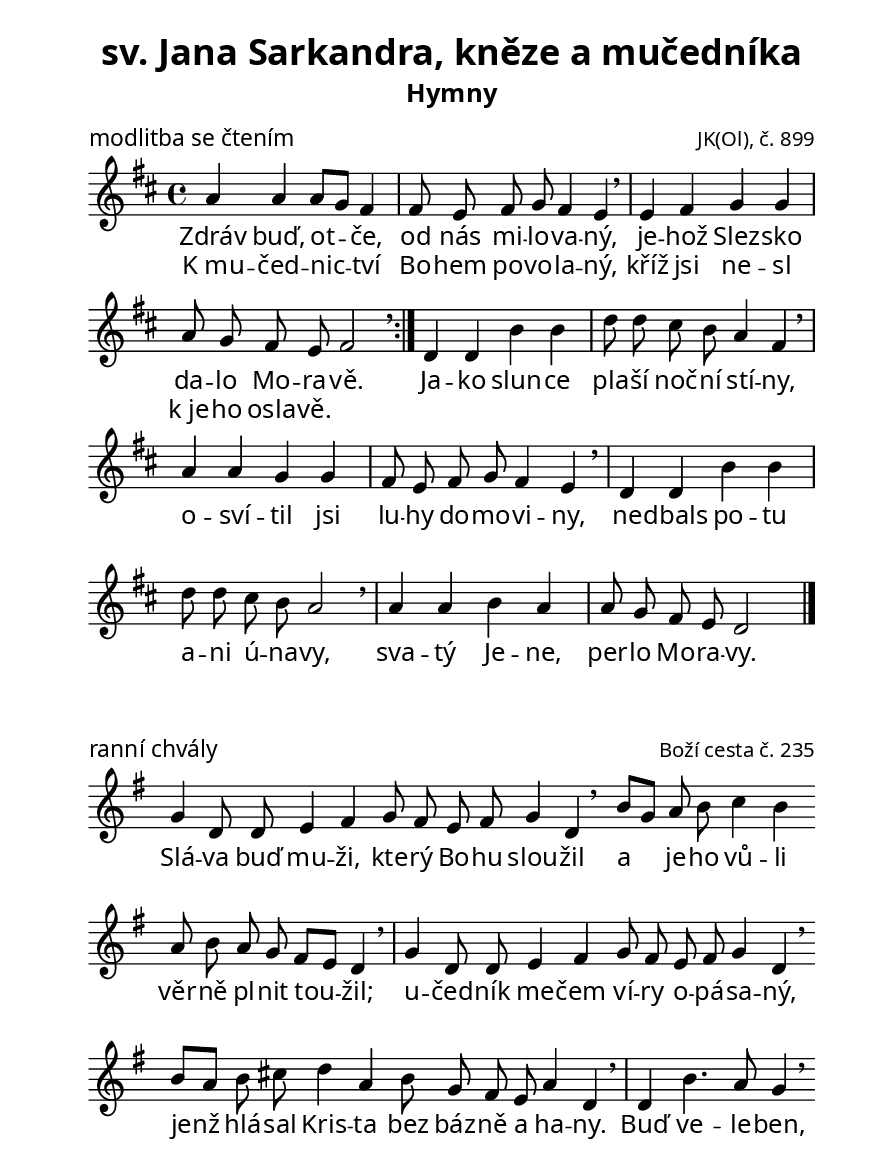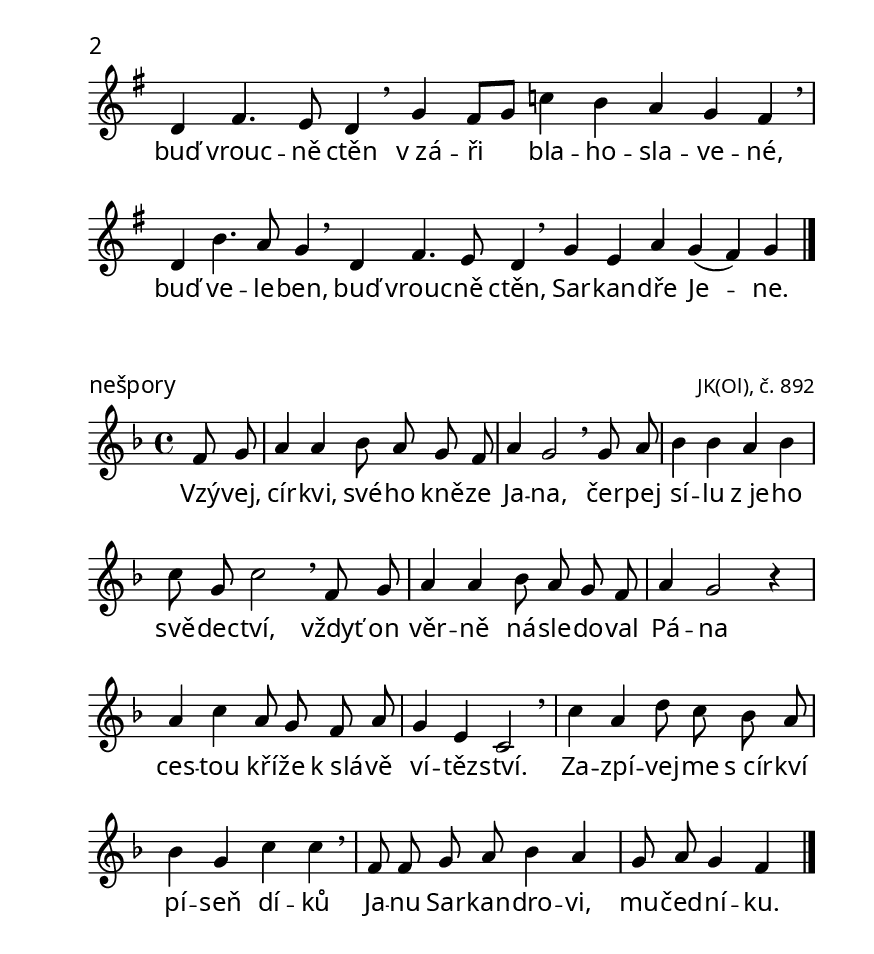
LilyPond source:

\version "2.19.16"

\include "../spolecne/layout.ly"
\include "../spolecne/tiraz.ly"
\include "../spolecne/nadpisy.ly"
\version "2.18.0"
% page style similar to that of the official Czech Divine Office hymnal

\paper {
  #(set-paper-size "a5")

  top-margin = 1\cm
  bottom-margin = 1\cm
  right-margin = 1\cm
  left-margin = 1.5\cm
}

\layout {
  indent = 0\cm
  ragged-last = ##f

  \override BreathingSign.Y-offset = 1 % placement common in Czech hymnals
  % TODO: the usual Czech breathe sign shape
}

\header {
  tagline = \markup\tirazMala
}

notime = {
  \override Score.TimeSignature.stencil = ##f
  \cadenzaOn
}


\header {
  title = "sv. Jana Sarkandra, kněze a mučedníka"
  subtitle = "Hymny"
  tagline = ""
}

\score {
  \relative c'' {
    \key d \major
    \autoBeamOff

    \time 4/4

    \repeat volta 2 {
      a4 a a8[ g] fis4 fis8 e fis g fis4 e \breathe
      e4 fis g g a8 g fis e fis2 \breathe
    }

    d4 d b' b d8 d cis b a4 fis \breathe
    a a g g fis8 e fis g fis4 e \breathe
    d4 d b' b d8 d8 cis b a2 \breathe
    a4 a b a a8 g fis e d2 \bar "|."
  }
  \addlyrics {
    Zdráv buď, ot -- če, od nás mi -- lo -- va -- ný,
    je -- hož Slez -- sko da -- lo Mo -- ra -- vě.

    Ja -- ko slun -- ce pla -- ší noč -- ní stí -- ny,
    o -- sví -- til jsi lu -- hy do -- mo -- vi -- ny,
    ne -- dbals po -- tu a -- ni ú -- na -- vy,
    sva -- tý Je -- ne, per -- lo Mo -- ra -- vy.
  }
  \addlyrics {
    K_mu -- čed -- nic -- tví Bo -- hem po -- vo -- la -- ný,
    kříž jsi ne -- sl k_je -- ho osla -- vě.
  }
  \header {
    fons_externus = "JK(Ol), č. 899"
    quid = "hymnus"
    modus = ""
    id = ""
    piece = "modlitba se čtením"
  }
}

\score {
  \relative c'' {
    \key g \major
    \autoBeamOff
    \notime
    g4 d8 d e4 fis \bar "" g8 fis e fis g4 d \breathe \bar ""
    b'8[ g] a b c4 b \bar "" a8 b a g fis[ e] d4 \breathe \bar "|"
    g4 d8 d e4 fis \bar "" g8 fis e fis g4 d \breathe \bar ""
    b'8[ a] b cis d4 a \bar "" b8 g fis e a4 d, \breathe \bar "|"
    d4 b'4. a8 g4 \breathe \bar "" d4 fis4. e8 d4 \breathe \bar ""
    g4 fis8[ g] c4 b a g fis \breathe \bar "|"
    d4 b'4. a8 g4 \breathe \bar "" d4 fis4. e8 d4 \breathe \bar ""
    g4 e a g( fis) g \bar "|."
  }
  \addlyrics {
    Slá -- va buď mu -- ži, kte -- rý Bo -- hu slou -- žil
    a je -- ho vů -- li věr -- ně pl -- nit tou -- žil;
    u -- čed -- ník me -- čem ví -- ry o -- pá -- sa -- ný,
    jenž hlá -- sal Kris -- ta bez báz -- ně a ha -- ny.

    Buď ve -- le -- ben, buď vrouc -- ně ctěn
    v_zá -- ři bla -- ho -- sla -- ve -- né,
    buď ve -- le -- ben, buď vrouc -- ně ctěn,
    Sar -- kan -- dře Je -- ne.
  }
  \header {
    fons_externus = "Boží cesta č. 235"
    quid = "hymnus"
    modus = ""
    id = ""
    piece = "ranní chvály"
  }
}

\score {
  \relative c' {
    \key f \major
    \autoBeamOff

    \time 4/4

    \partial 4 { f8 g } a4 a bes8 a g f a4 g2 \breathe
    g8 a bes4 bes a bes c8 g c2 \breathe
    f,8 g a4 a bes8 a g f a4 g2 r4
    a4 c a8 g f a g4 e c2 \breathe
    c'4 a d8 c bes a bes4 g c c \breathe
    f,8 f g a bes4 a g8 a g4 f \bar "|."
  }
  \addlyrics {
    Vzý -- vej, cír -- kvi, své -- ho kně -- ze Ja -- na,
    čer -- pej sí -- lu z_je -- ho svě -- dec -- tví,
    vždyť on věr -- ně ná -- sle -- do -- val Pá -- na
    ces -- tou kří -- že k_slá -- vě ví -- těz -- ství.
    Za -- zpí -- vej -- me s_cír -- kví pí -- seň dí -- ků
    Ja -- nu Sar -- kan -- dro -- vi, mu -- čed -- ní -- ku.
  }
  \header {
    fons_externus = "JK(Ol), č. 892"
    quid = "hymnus"
    modus = ""
    id = ""
    piece = "nešpory"
  }
}